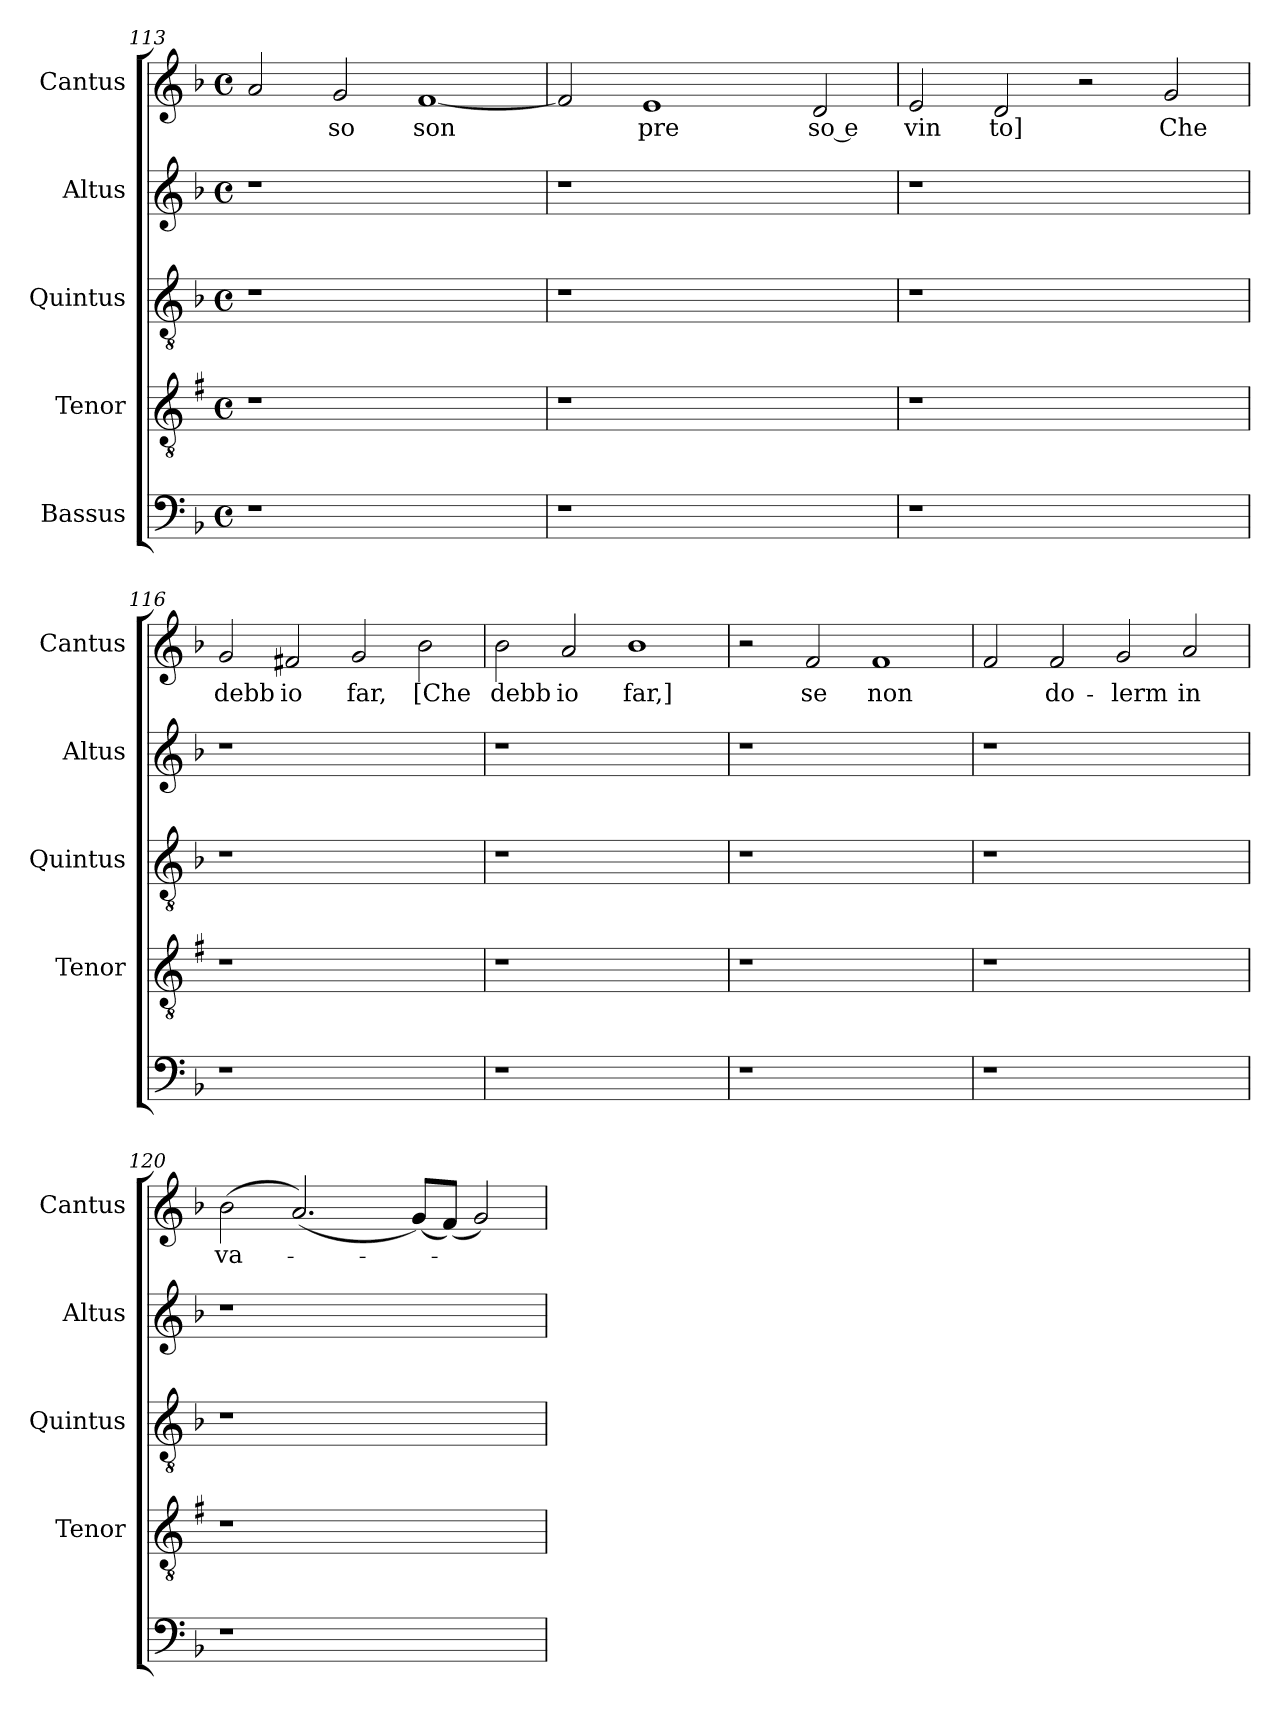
**kern	**kern	**kern	**kern	**kern	**text
*part5	*part4	*part3	*part2	*part1	*part1
*staff5	*staff4	*staff3	*staff2	*staff1	*staff1
*I"Bassus	*I"Tenor	*I"Quintus	*I"Altus	*I"Cantus	*
*	*I'Tenor	*I'Quintus	*I'Altus	*I'Cantus	*
!!LO:LB:g=z
*clefF4	*clefGv2	*clefGv2	*clefG2	*clefG2	*
*k[b-]	*k[f#]	*k[b-]	*k[b-]	*k[b-]	*
*F:	*G:	*F:	*F:	*F:	*
*M4/4	*M4/4	*M4/4	*M4/4	*M4/4	*
*met(c)	*met(c)	*met(c)	*met(c)	*met(c)	*
=113	=113	=113	=113	=113	=113
1r	1r	1r	1r	2a/	.
!	!	!	!	!	!LO:LY:b
.	.	.	.	2g/	so
!	!	!	!	!	!LO:LY:b
1ryy	1ryy	1ryy	1ryy	[<1f	son
=114	=114	=114	=114	=114	=114
1r	1r	1r	1r	2f/]	.
!	!	!	!	!	!LO:LY:b
.	.	.	.	1e	pre
1ryy	1ryy	1ryy	1ryy	.	.
!	!	!	!	!	!LO:LY:b:rj
.	.	.	.	2d/	so e
=115	=115	=115	=115	=115	=115
!	!	!	!	!	!LO:LY:b
1r	1r	1r	1r	2e/	vin
!	!	!	!	!	!LO:LY:b
.	.	.	.	2d/	to]
1ryy	1ryy	1ryy	1ryy	2r	.
!	!	!	!	!	!LO:LY:b
.	.	.	.	2g/	Che
=116	=116	=116	=116	=116	=116
!	!	!	!	!	!LO:LY:b
1r	1r	1r	1r	2g/	debb
!	!	!	!	!	!LO:LY:b
.	.	.	.	2f#X/	io
!	!	!	!	!	!LO:LY:b
1ryy	1ryy	1ryy	1ryy	2g/	far,
!	!	!	!	!	!LO:LY:b
.	.	.	.	2b-\	[Che
=117	=117	=117	=117	=117	=117
!	!	!	!	!	!LO:LY:b
1r	1r	1r	1r	2b-\	debb
!	!	!	!	!	!LO:LY:b
.	.	.	.	2a/	io
!	!	!	!	!	!LO:LY:b
1ryy	1ryy	1ryy	1ryy	1b-	far,]
=118	=118	=118	=118	=118	=118
1r	1r	1r	1r	2r	.
!	!	!	!	!	!LO:LY:b
.	.	.	.	2f/	se
!	!	!	!	!	!LO:LY:b
1ryy	1ryy	1ryy	1ryy	1f	non
!!LO:LB:g=z
=119	=119	=119	=119	=119	=119
1r	1r	1r	1r	2f/	.
!	!	!	!	!	!LO:LY:b
.	.	.	.	2f/	do-
!	!	!	!	!	!LO:LY:b
1ryy	1ryy	1ryy	1ryy	2g/	-lerm
!	!	!	!	!	!LO:LY:b
.	.	.	.	2a/	in
=120	=120	=120	=120	=120	=120
!	!	!	!	!	!LO:LY:b
1r	1r	1r	1r	(>2b-\	va-
.	.	.	.	(2.a/)	.
1ryy	1ryy	1ryy	1ryy	.	.
.	.	.	.	(>8g/L)	.
.	.	.	.	(8f/J)	.
.	.	.	.	2g/)	.
=	=	=	=	=	=
*-	*-	*-	*-	*-	*-
